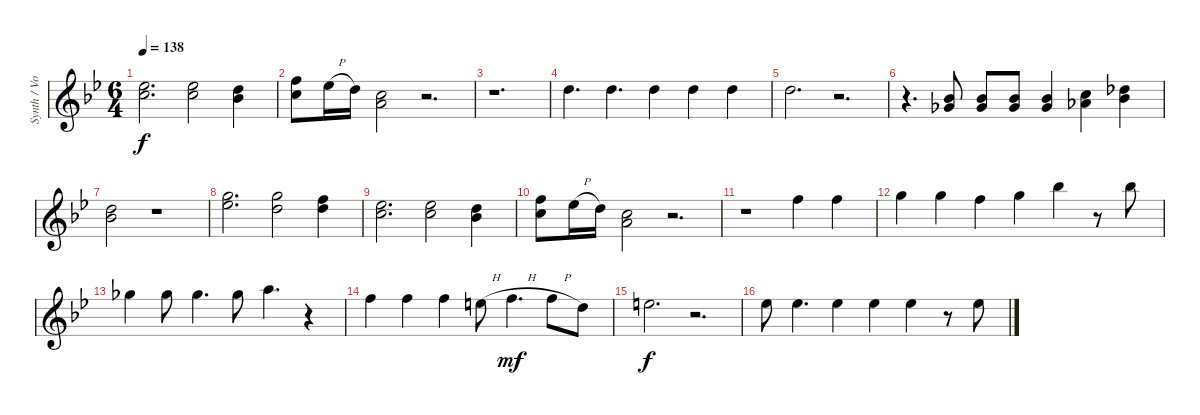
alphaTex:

\track ("Synth / Vocals" "Synth / Vo") {instrument flute}
\staff {score}
\tuning (E4 B3 G3 D3 A2 E2) {hide}
\ts (6 4)
\tempo 138
\clef g2
\ks gminor
(11.1 13.2).2{d dy f} (11.1 13.2).2 (10.1 11.2).4 |
(13.1 13.2).8 11.1{h}.16 10.1.16 (8.1 10.2).2 r.2{d} |
r.1{d} |
10.1.4{d} 10.1.4{d} 10.1.4 10.1.4 10.1.4 |
10.1.2{d} r.2{d} |
r.4{d} (6.1 7.2).8 (6.1 7.2).8 (6.1 7.2).8 (6.1 7.2).4 (8.1 9.2).4 (9.1 11.2).4 |
(10.1 11.2).2 r.1 |
(15.1 16.2).2{d} (15.1 15.2).2 (13.1 15.2).4 |
(11.1 13.2).2{d} (11.1 13.2).2 (10.1 11.2).4 |
(13.1 13.2).8 11.1{h}.16 10.1.16 (8.1 10.2).2 r.2{d} |
r.1 13.1.4 13.1.4 |
15.1.4 15.1.4 13.1.4 15.1.4 18.1.4 r.8 18.1.8 |
14.1.4 14.1.8 14.1.4{d} 14.1.8 17.1.4{d} r.4 |
13.1.4 13.1.4 13.1.4 12.1{h}.8 13.1{h}.4{d dy mf} 13.1{h}.8 10.1.8 |
12.1.2{d dy f} r.2{d} |
11.1.8 11.1.4{d} 11.1.4 11.1.4 11.1.4 r.8 11.1.8
